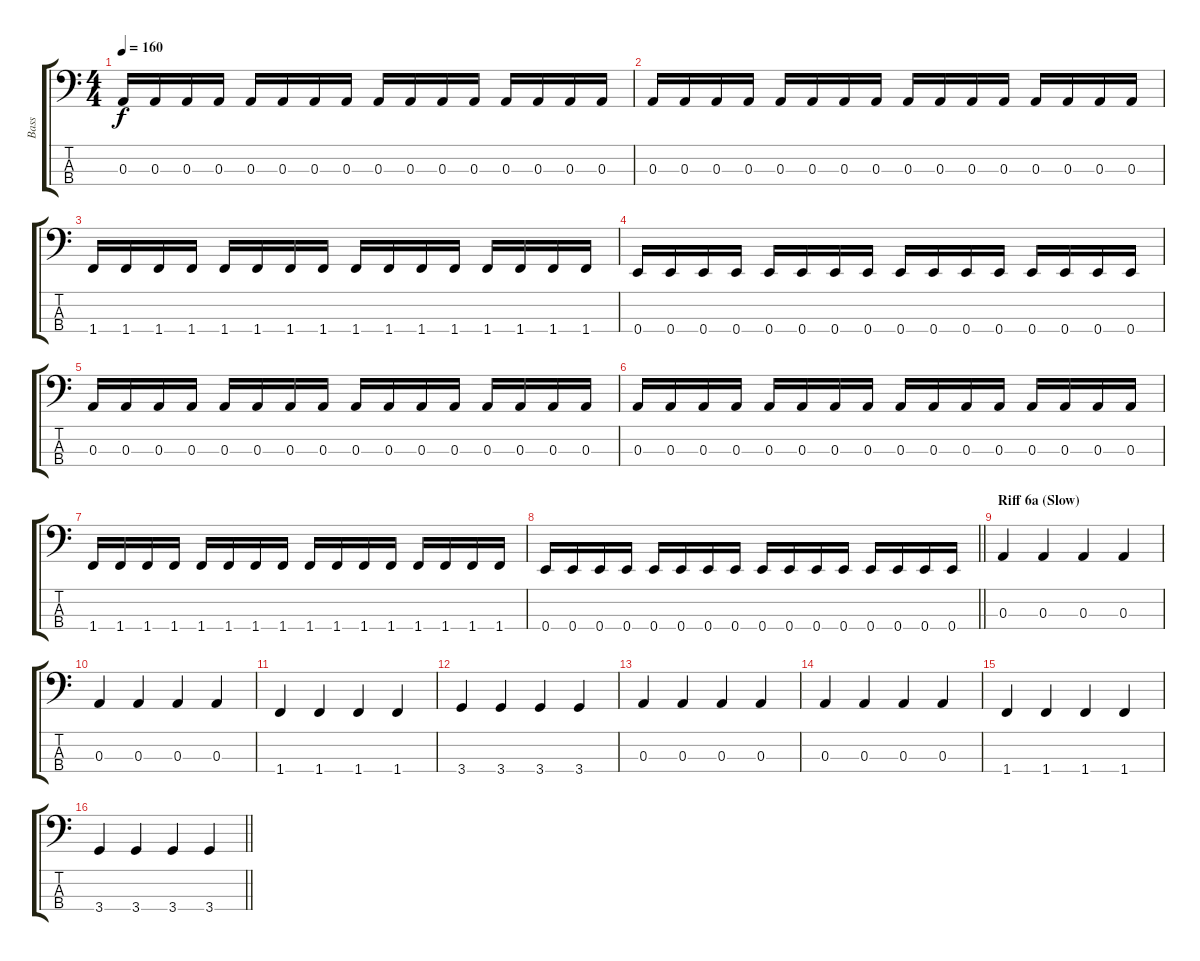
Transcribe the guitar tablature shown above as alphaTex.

\track ("Bass" "Bass") {instrument electricbasspick}
\staff {score tabs}
\tuning (G2 D2 A1 E1) {hide}
\ts (4 4)
\tempo 160
\clef f4
\ks c
0.3.16{dy f} 0.3.16 0.3.16 0.3.16 0.3.16 0.3.16 0.3.16 0.3.16 0.3.16 0.3.16 0.3.16 0.3.16 0.3.16 0.3.16 0.3.16 0.3.16 |
0.3.16 0.3.16 0.3.16 0.3.16 0.3.16 0.3.16 0.3.16 0.3.16 0.3.16 0.3.16 0.3.16 0.3.16 0.3.16 0.3.16 0.3.16 0.3.16 |
1.4.16 1.4.16 1.4.16 1.4.16 1.4.16 1.4.16 1.4.16 1.4.16 1.4.16 1.4.16 1.4.16 1.4.16 1.4.16 1.4.16 1.4.16 1.4.16 |
0.4.16 0.4.16 0.4.16 0.4.16 0.4.16 0.4.16 0.4.16 0.4.16 0.4.16 0.4.16 0.4.16 0.4.16 0.4.16 0.4.16 0.4.16 0.4.16 |
0.3.16 0.3.16 0.3.16 0.3.16 0.3.16 0.3.16 0.3.16 0.3.16 0.3.16 0.3.16 0.3.16 0.3.16 0.3.16 0.3.16 0.3.16 0.3.16 |
0.3.16 0.3.16 0.3.16 0.3.16 0.3.16 0.3.16 0.3.16 0.3.16 0.3.16 0.3.16 0.3.16 0.3.16 0.3.16 0.3.16 0.3.16 0.3.16 |
1.4.16 1.4.16 1.4.16 1.4.16 1.4.16 1.4.16 1.4.16 1.4.16 1.4.16 1.4.16 1.4.16 1.4.16 1.4.16 1.4.16 1.4.16 1.4.16 |
\barLineRight lightlight
0.4.16 0.4.16 0.4.16 0.4.16 0.4.16 0.4.16 0.4.16 0.4.16 0.4.16 0.4.16 0.4.16 0.4.16 0.4.16 0.4.16 0.4.16 0.4.16 |
\section ("" "Riff 6a (Slow)")
0.3.4 0.3.4 0.3.4 0.3.4 |
0.3.4 0.3.4 0.3.4 0.3.4 |
1.4.4 1.4.4 1.4.4 1.4.4 |
3.4.4 3.4.4 3.4.4 3.4.4 |
0.3.4 0.3.4 0.3.4 0.3.4 |
0.3.4 0.3.4 0.3.4 0.3.4 |
1.4.4 1.4.4 1.4.4 1.4.4 |
\barLineRight lightlight
3.4.4 3.4.4 3.4.4 3.4.4
